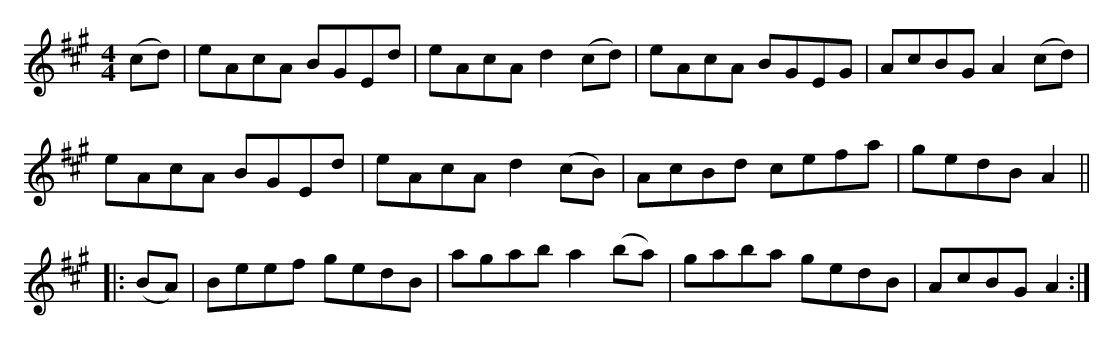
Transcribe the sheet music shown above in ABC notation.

X:1
M:4/4
K:A
(cd)|eAcA BGEd|eAcA d2 (cd)|eAcA BGEG|AcBG A2 (cd)|
eAcA BGEd|eAcA d2 (cB)|AcBd cefa|gedB A2||
|:(BA)|Beef gedB|agab a2 (ba)|gaba gedB|AcBG A2:|
